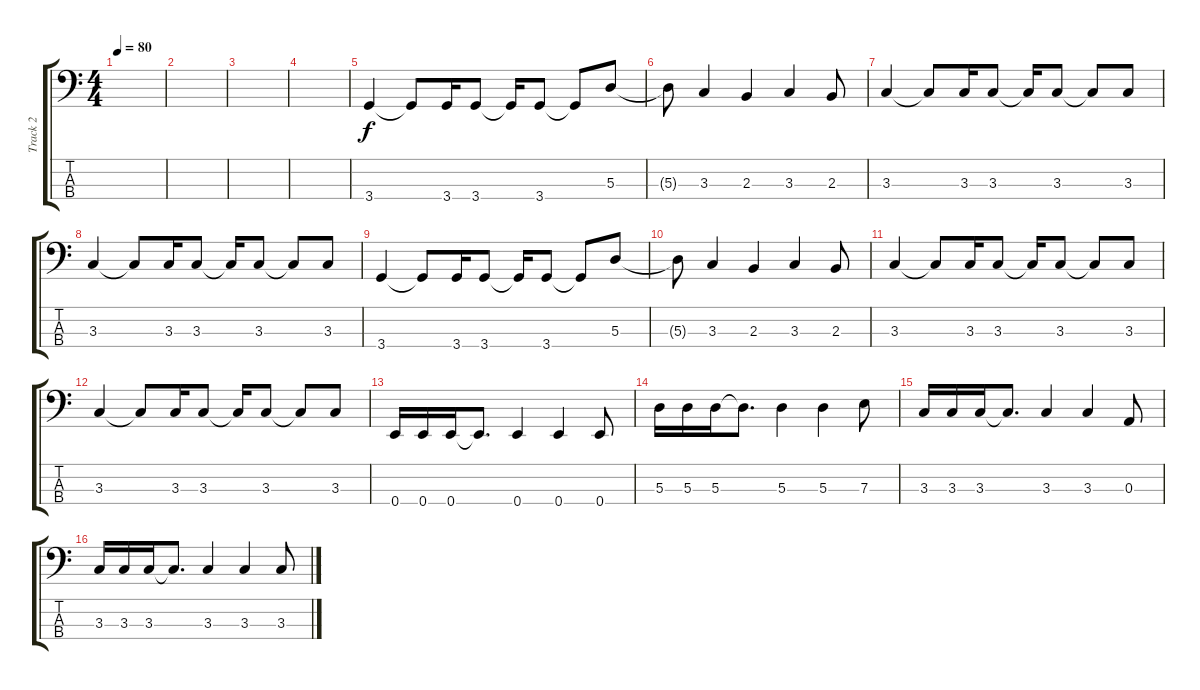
\track ("Track 2" "Track 2") {instrument electricbassfinger}
\staff {score tabs}
\tuning (G2 D2 A1 E1) {hide}
\ts (4 4)
\tempo 80
\clef f4
\ks c
|
|
|
|
3.4.4 3.4{t}.8 3.4.16 3.4.8 3.4{t}.16 3.4.8 3.4{t}.8 5.3.8 |
5.3{t}.8 3.3.4 2.3.4 3.3.4 2.3.8 |
3.3.4 3.3{t}.8 3.3.16 3.3.8 3.3{t}.16 3.3.8 3.3{t}.8 3.3.8 |
3.3.4 3.3{t}.8 3.3.16 3.3.8 3.3{t}.16 3.3.8 3.3{t}.8 3.3.8 |
3.4.4 3.4{t}.8 3.4.16 3.4.8 3.4{t}.16 3.4.8 3.4{t}.8 5.3.8 |
5.3{t}.8 3.3.4 2.3.4 3.3.4 2.3.8 |
3.3.4 3.3{t}.8 3.3.16 3.3.8 3.3{t}.16 3.3.8 3.3{t}.8 3.3.8 |
3.3.4 3.3{t}.8 3.3.16 3.3.8 3.3{t}.16 3.3.8 3.3{t}.8 3.3.8 |
0.4.16 0.4.16 0.4.16 0.4{t}.8{d} 0.4.4 0.4.4 0.4.8 |
5.3.16 5.3.16 5.3.16 5.3{t}.8{d} 5.3.4 5.3.4 7.3.8 |
3.3.16 3.3.16 3.3.16 3.3{t}.8{d} 3.3.4 3.3.4 0.3.8 |
3.3.16 3.3.16 3.3.16 3.3{t}.8{d} 3.3.4 3.3.4 3.3.8
